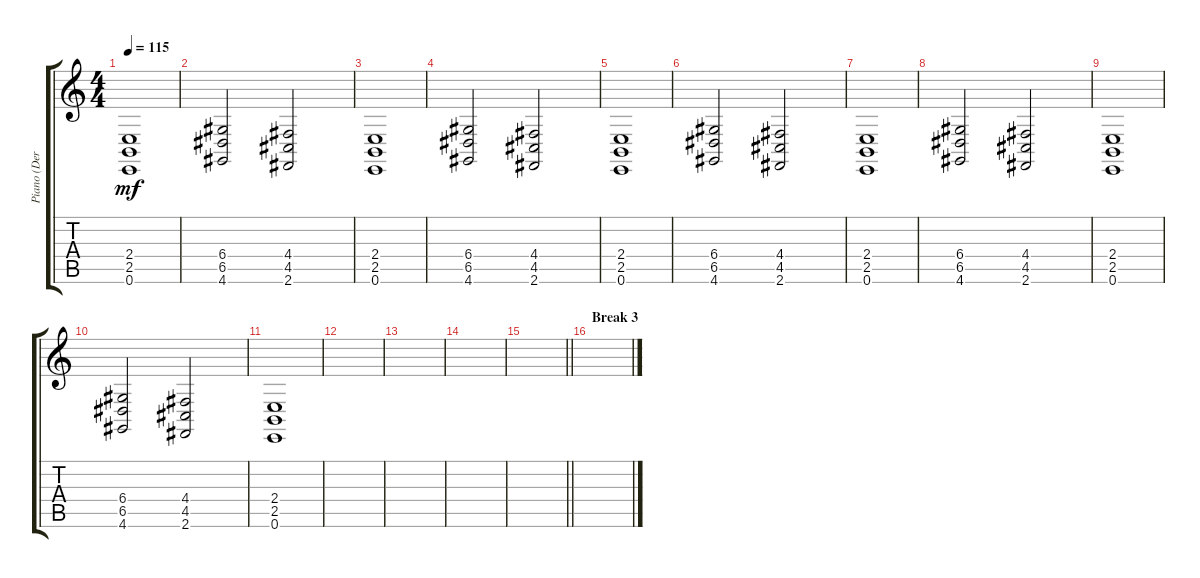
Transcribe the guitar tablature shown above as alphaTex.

\track ("Piano (Deryck)" "Piano (Der") {instrument acousticgrandpiano}
\staff {score tabs}
\tuning (E4 B3 G3 D3 A2 E2) {hide}
\ts (4 4)
\tempo 115
\clef g2
\ks c
(2.4 2.5 0.6).1{dy mf} |
(6.4 6.5 4.6).2 (4.4 4.5 2.6).2 |
(2.4 2.5 0.6).1 |
(6.4 6.5 4.6).2 (4.4 4.5 2.6).2 |
(2.4 2.5 0.6).1 |
(6.4 6.5 4.6).2 (4.4 4.5 2.6).2 |
(2.4 2.5 0.6).1 |
(6.4 6.5 4.6).2 (4.4 4.5 2.6).2 |
(2.4 2.5 0.6).1 |
(6.4 6.5 4.6).2 (4.4 4.5 2.6).2 |
(2.4 2.5 0.6).1 |
|
|
|
\barLineRight lightlight
|
\section ("" "Break 3")
